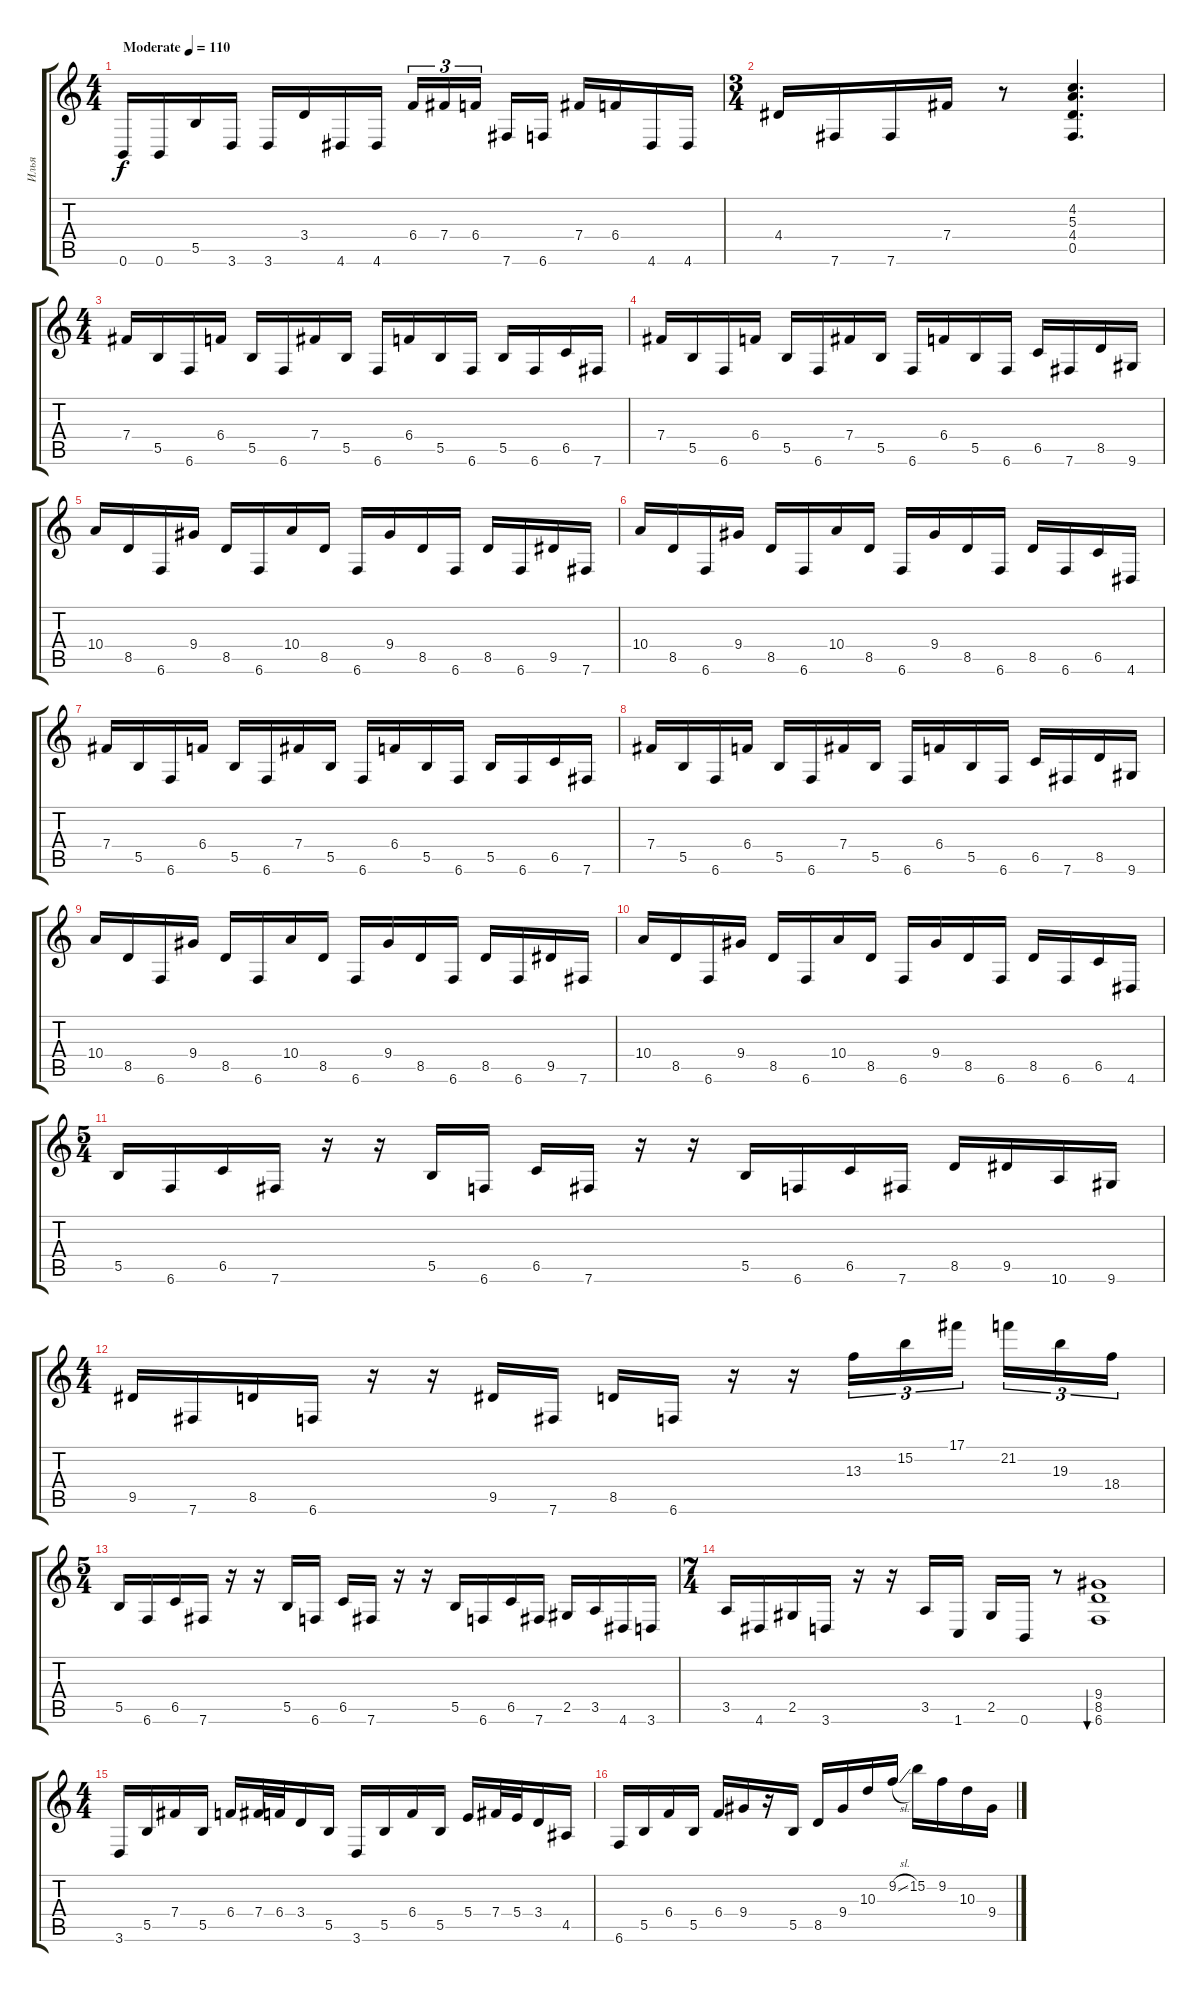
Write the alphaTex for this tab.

\track ("Илья" "Илья") {instrument distortionguitar}
\staff {score tabs}
\tuning (Db4 Ab3 E3 B2 Gb2 B1) {hide}
\ts (4 4)
\tempo (110 "Moderate")
\clef g2
\ks c
0.6.16{dy f instrument distortionguitar} 0.6.16 5.5.16 3.6.16 3.6.16 3.4.16 4.6.16 4.6.16 6.4.16{tu (3 2)} 7.4.16{tu (3 2)} 6.4.16{tu (3 2) beam splitsecondary} 7.6.16 6.6.16 7.4.16 6.4.16 4.6.16 4.6.16 |
\ts (3 4)
4.4.16 7.6.16 7.6.16 7.4.16 r.8 (4.2 5.3 4.4 0.5).4{d} |
\ts (4 4)
7.4.16 5.5.16 6.6.16 6.4.16 5.5.16 6.6.16 7.4.16 5.5.16 6.6.16 6.4.16 5.5.16 6.6.16 5.5.16 6.6.16 6.5.16 7.6.16 |
7.4.16 5.5.16 6.6.16 6.4.16 5.5.16 6.6.16 7.4.16 5.5.16 6.6.16 6.4.16 5.5.16 6.6.16 6.5.16 7.6.16 8.5.16 9.6.16 |
10.4.16 8.5.16 6.6.16 9.4.16 8.5.16 6.6.16 10.4.16 8.5.16 6.6.16 9.4.16 8.5.16 6.6.16 8.5.16 6.6.16 9.5.16 7.6.16 |
10.4.16 8.5.16 6.6.16 9.4.16 8.5.16 6.6.16 10.4.16 8.5.16 6.6.16 9.4.16 8.5.16 6.6.16 8.5.16 6.6.16 6.5.16 4.6.16 |
7.4.16 5.5.16 6.6.16 6.4.16 5.5.16 6.6.16 7.4.16 5.5.16 6.6.16 6.4.16 5.5.16 6.6.16 5.5.16 6.6.16 6.5.16 7.6.16 |
7.4.16 5.5.16 6.6.16 6.4.16 5.5.16 6.6.16 7.4.16 5.5.16 6.6.16 6.4.16 5.5.16 6.6.16 6.5.16 7.6.16 8.5.16 9.6.16 |
10.4.16 8.5.16 6.6.16 9.4.16 8.5.16 6.6.16 10.4.16 8.5.16 6.6.16 9.4.16 8.5.16 6.6.16 8.5.16 6.6.16 9.5.16 7.6.16 |
10.4.16 8.5.16 6.6.16 9.4.16 8.5.16 6.6.16 10.4.16 8.5.16 6.6.16 9.4.16 8.5.16 6.6.16 8.5.16 6.6.16 6.5.16 4.6.16 |
\ts (5 4)
5.5.16 6.6.16 6.5.16 7.6.16 r.16 r.16 5.5.16 6.6.16 6.5.16 7.6.16 r.16 r.16 5.5.16 6.6.16 6.5.16 7.6.16 8.5.16 9.5.16 10.6.16 9.6.16 |
\ts (4 4)
9.5.16 7.6.16 8.5.16 6.6.16 r.16 r.16 9.5.16 7.6.16 8.5.16 6.6.16 r.16 r.16 13.3.16{tu (3 2)} 15.2.16{tu (3 2)} 17.1.16{tu (3 2) beam splitsecondary} 21.2.16{tu (3 2)} 19.3.16{tu (3 2)} 18.4.16{tu (3 2)} |
\ts (5 4)
5.5.16 6.6.16 6.5.16 7.6.16 r.16 r.16 5.5.16 6.6.16 6.5.16 7.6.16 r.16 r.16 5.5.16 6.6.16 6.5.16 7.6.16 2.5.16 3.5.16 4.6.16 3.6.16 |
\ts (7 4)
3.5.16 4.6.16 2.5.16 3.6.16 r.16 r.16 3.5.16 1.6.16 2.5.16 0.6.16 r.8 (9.4 8.5 6.6).1{bu 480} |
\ts (4 4)
3.6.16 5.5.16 7.4.16 5.5.16 6.4.16 7.4.32 6.4.32 3.4.16 5.5.16 3.6.16 5.5.16 6.4.16 5.5.16 5.4.16 7.4.32 5.4.32 3.4.16 4.5.16 |
6.6.16 5.5.16 6.4.16 5.5.16 6.4.16 9.4.16 r.16 5.5.16 8.5.16 9.4.16 10.3.16 9.2{sl}.16 15.2.16 9.2.16 10.3.16 9.4.16
